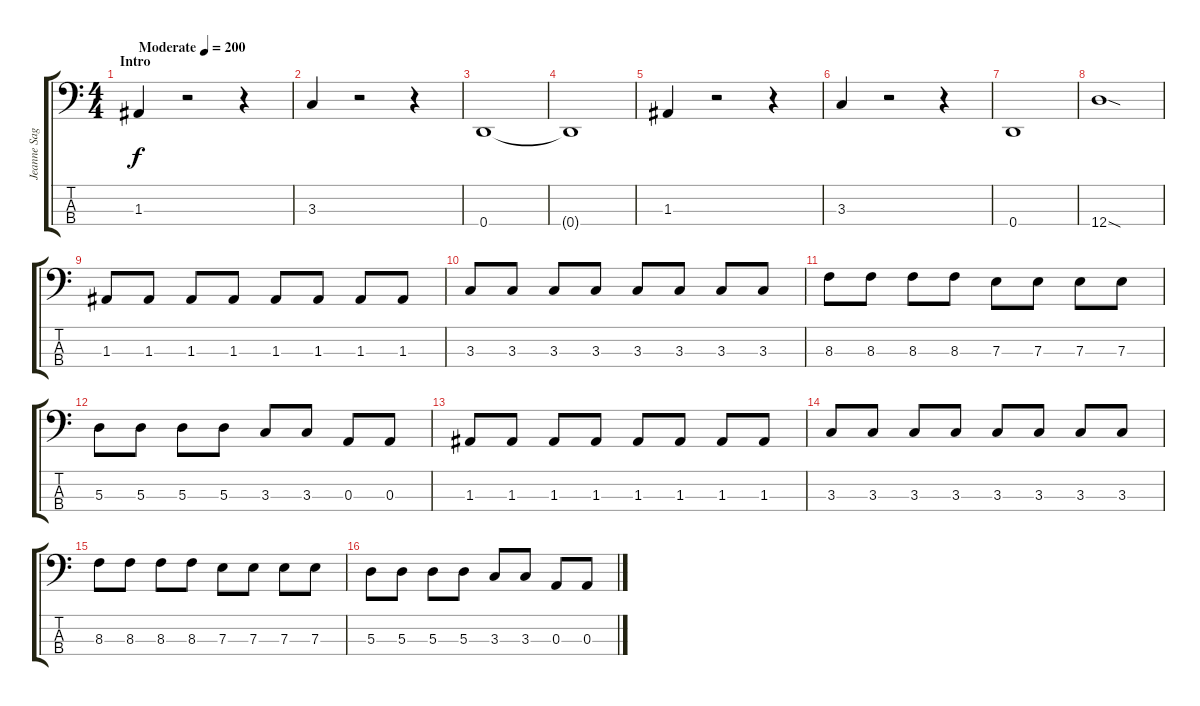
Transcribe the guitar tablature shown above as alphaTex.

\track ("Jeanne Sagan" "Jeanne Sag") {instrument electricbassfinger}
\staff {score tabs}
\tuning (G2 D2 A1 D1) {hide}
\ts (4 4)
\section ("" "Intro")
\tempo (200 "Moderate")
\clef f4
\ks c
1.3.4{dy f instrument electricbassfinger} r.2 r.4 |
3.3.4 r.2 r.4 |
0.4.1 |
0.4{t}.1 |
1.3.4 r.2 r.4 |
3.3.4 r.2 r.4 |
0.4.1 |
12.4{sod}.1 |
1.3.8 1.3.8 1.3.8 1.3.8 1.3.8 1.3.8 1.3.8 1.3.8 |
3.3.8 3.3.8 3.3.8 3.3.8 3.3.8 3.3.8 3.3.8 3.3.8 |
8.3.8 8.3.8 8.3.8 8.3.8 7.3.8 7.3.8 7.3.8 7.3.8 |
5.3.8 5.3.8 5.3.8 5.3.8 3.3.8 3.3.8 0.3.8 0.3.8 |
1.3.8 1.3.8 1.3.8 1.3.8 1.3.8 1.3.8 1.3.8 1.3.8 |
3.3.8 3.3.8 3.3.8 3.3.8 3.3.8 3.3.8 3.3.8 3.3.8 |
8.3.8 8.3.8 8.3.8 8.3.8 7.3.8 7.3.8 7.3.8 7.3.8 |
5.3.8 5.3.8 5.3.8 5.3.8 3.3.8 3.3.8 0.3.8 0.3.8
